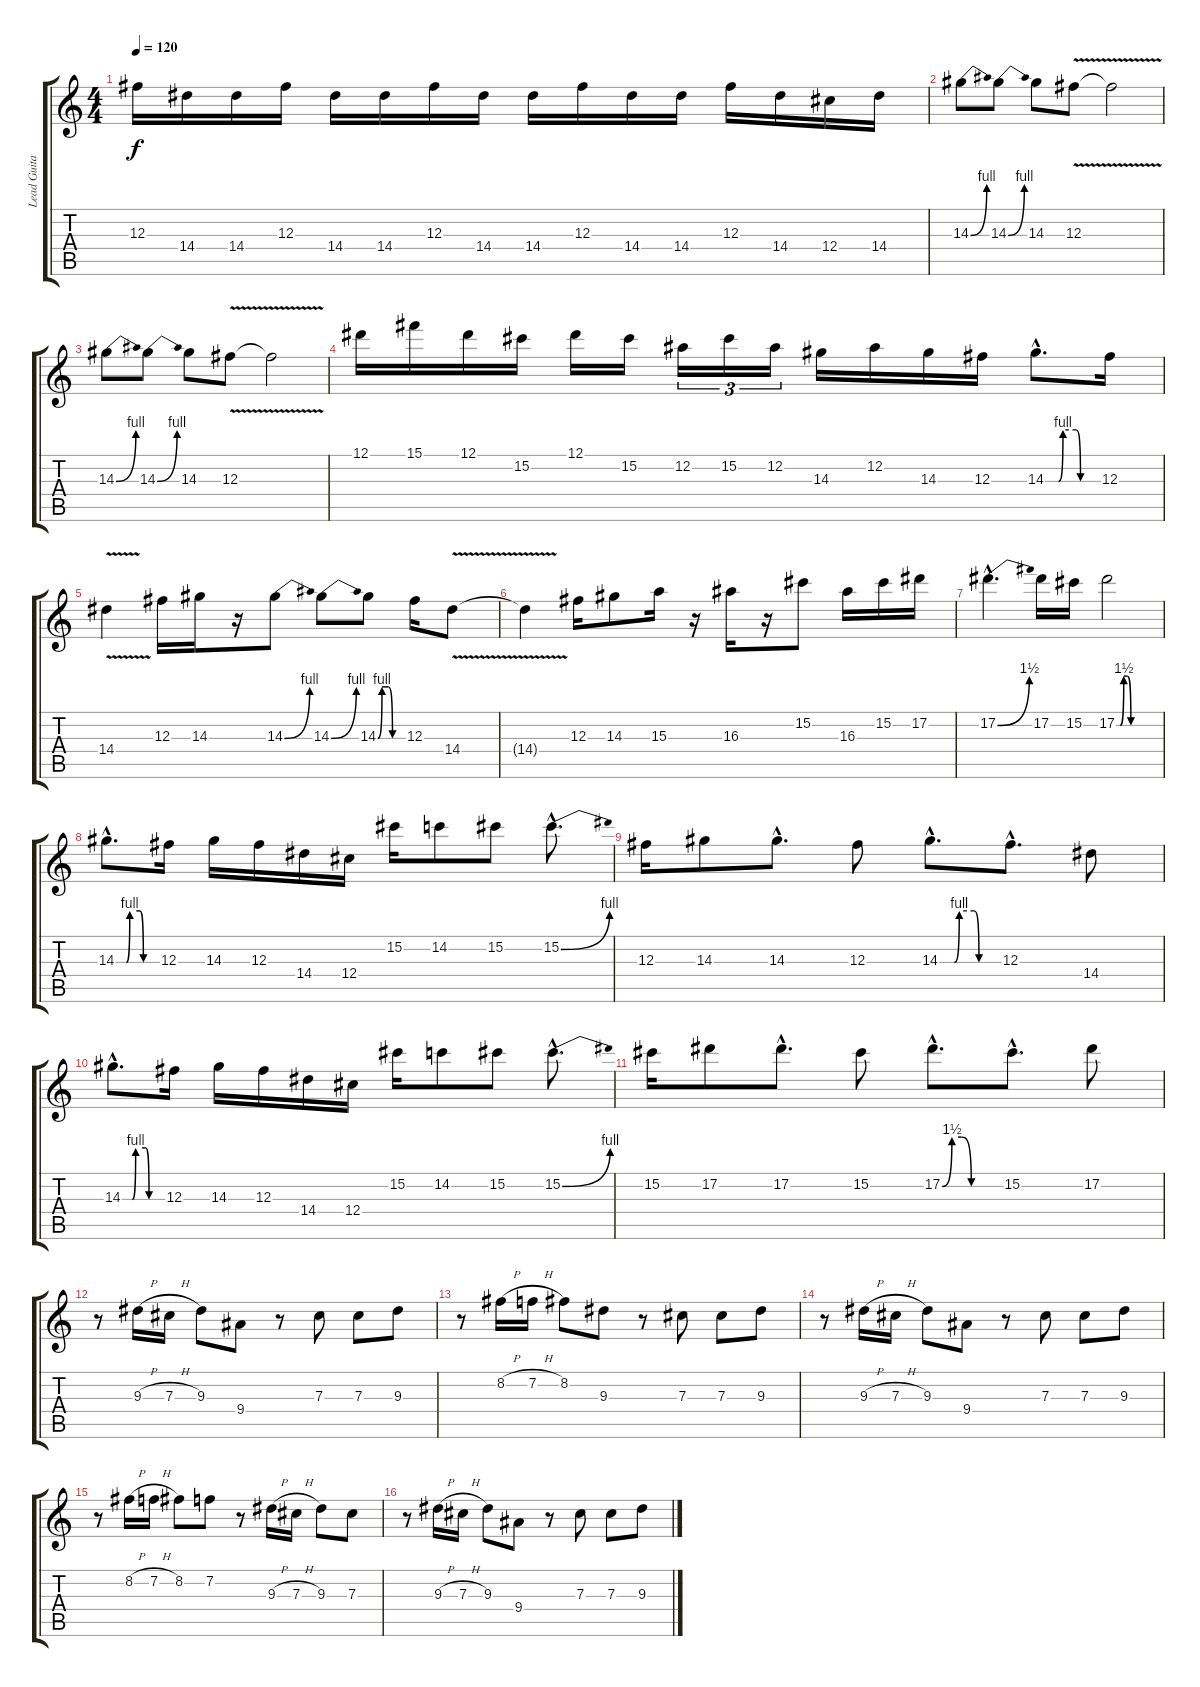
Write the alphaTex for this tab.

\track ("Lead Guitar" "Lead Guita") {instrument distortionguitar}
\staff {score tabs}
\tuning (Eb4 Bb3 Gb3 Db3 Ab2 Eb2) {hide}
\ts (4 4)
\tempo 120
\clef g2
\ks c
12.3.16{dy f} 14.4.16 14.4.16 12.3.16 14.4.16 14.4.16 12.3.16 14.4.16 14.4.16 12.3.16 14.4.16 14.4.16 12.3.16 14.4.16 12.4.16 14.4.16 |
14.3{be (bend 0 0 60 4)}.8 14.3{be (bend 0 0 60 4)}.8 14.3.8 12.3{v}.8 12.3{t}.2 |
14.3{be (bend 0 0 60 4)}.8 14.3{be (bend 0 0 60 4)}.8 14.3.8 12.3{v}.8 12.3{t}.2 |
12.1.16 15.1.16 12.1.16 15.2.16 12.1.16 15.2.16 12.2.16{tu (3 2)} 15.2.16{tu (3 2)} 12.2.16{tu (3 2)} 14.3.16 12.2.16 14.3.16 12.3.16 14.3{be (custom 0 0 15 0 20 4 35 4 40 0 60 0) hac}.8{d} 12.3.16 |
14.4{v}.4 12.3.16 14.3.16 r.16 14.3{be (bend 0 0 60 4)}.8 14.3{be (bend 0 0 60 4)}.8 14.3{be (custom 0 0 10 4 25 4 35 0 60 0)}.8 12.3.16 14.4{v}.8 |
14.4{t}.4 12.3.16 14.3.8 15.3.16 r.16 16.3.16 r.16 15.2.8 16.3.16 15.2.16 17.2.16 |
17.2{be (bend 0 0 60 6) hac}.4{d} 17.2.16 15.2.16 17.2{be (custom 0 0 5 0 10 6 15 6 20 0 60 0)}.2 |
14.3{be (custom 0 0 15 0 20 4 35 4 40 0 60 0) hac}.8{d} 12.3.16 14.3.16 12.3.16 14.4.16 12.4.16 15.2.16 14.2.8 15.2.8 15.2{be (bend 0 0 60 4) hac}.8{d} |
12.3.16 14.3.8 14.3{hac}.8{d} 12.3.8 14.3{be (custom 0 0 15 0 20 4 35 4 40 0 60 0) hac}.8{d} 12.3{hac}.8{d} 14.4.8 |
14.3{be (custom 0 0 15 0 20 4 35 4 40 0 60 0) hac}.8{d} 12.3.16 14.3.16 12.3.16 14.4.16 12.4.16 15.2.16 14.2.8 15.2.8 15.2{be (bend 0 0 60 4) hac}.8{d} |
15.2.16 17.2.8 17.2{hac}.8{d} 15.2.8 17.2{be (custom 0 0 10 6 20 6 30 0 60 0) hac}.8{d} 15.2{hac}.8{d} 17.2.8 |
r.8{volume 13 instrument distortionguitar} 9.3{h}.16 7.3{h}.16 9.3.8 9.4.8 r.8 7.3.8 7.3.8 9.3.8 |
r.8 8.2{h}.16 7.2{h}.16 8.2.8 9.3.8 r.8 7.3.8 7.3.8 9.3.8 |
r.8 9.3{h}.16 7.3{h}.16 9.3.8 9.4.8 r.8 7.3.8 7.3.8 9.3.8 |
r.8 8.2{h}.16 7.2{h}.16 8.2.8 7.2.8 r.8 9.3{h}.16 7.3{h}.16 9.3.8 7.3.8 |
r.8 9.3{h}.16 7.3{h}.16 9.3.8 9.4.8 r.8 7.3.8 7.3.8 9.3.8
